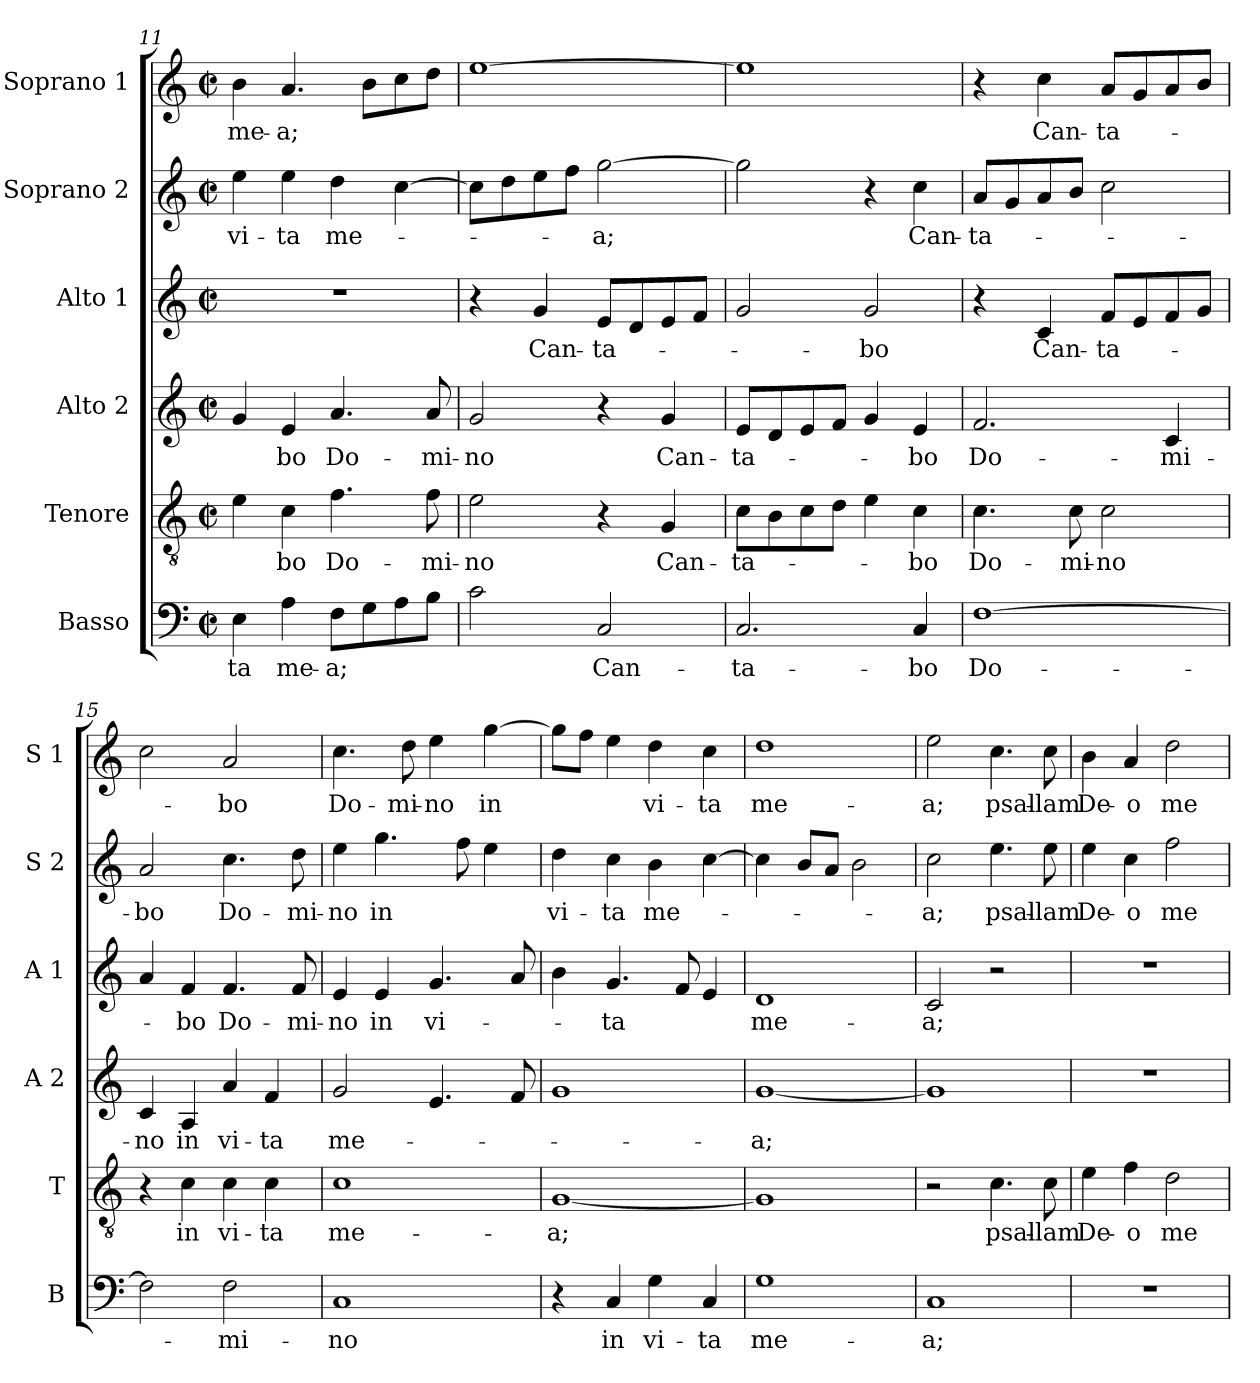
**kern	**text	**kern	**text	**kern	**text	**kern	**text	**kern	**text	**kern	**text
*part6	*part6	*part5	*part5	*part4	*part4	*part3	*part3	*part2	*part2	*part1	*part1
*staff6	*staff6	*staff5	*staff5	*staff4	*staff4	*staff3	*staff3	*staff2	*staff2	*staff1	*staff1
*I"Basso	*	*I"Tenore	*	*I"Alto 2	*	*I"Alto 1	*	*I"Soprano 2	*	*I"Soprano 1	*
*I'B	*	*I'T	*	*I'A 2	*	*I'A 1	*	*I'S 2	*	*I'S 1	*
!!LO:PB:g=z
*clefF4	*	*clefGv2	*	*clefG2	*	*clefG2	*	*clefG2	*	*clefG2	*
*k[]	*	*k[]	*	*k[]	*	*k[]	*	*k[]	*	*k[]	*
*C:	*	*C:	*	*C:	*	*C:	*	*C:	*	*C:	*
*M2/2	*	*M2/2	*	*M2/2	*	*M2/2	*	*M2/2	*	*M2/2	*
*met(c|)	*	*met(c|)	*	*met(c|)	*	*met(c|)	*	*met(c|)	*	*met(c|)	*
=11	=11	=11	=11	=11	=11	=11	=11	=11	=11	=11	=11
4E\	-ta	4e\	.	4g/	.	1r	.	4ee\	vi-	4b\	me-
4A\	me-	4c\	-bo	4e/	-bo	.	.	4ee\	-ta	4.a/	-a;
8F\L	-a;	4.f\	Do-	4.a/	Do-	.	.	4dd\	me-	.	.
8G\	.	.	.	.	.	.	.	.	.	8b\L	.
8A\	.	.	.	.	.	.	.	[4cc\	.	8cc\	.
8B\J	.	8f\	-mi-	8a/	-mi-	.	.	.	.	8dd\J	.
=12	=12	=12	=12	=12	=12	=12	=12	=12	=12	=12	=12
2c\	.	2e\	-no	2g/	-no	4r	.	8cc\L]	.	[1ee	.
.	.	.	.	.	.	.	.	8dd\	.	.	.
.	.	.	.	.	.	4g/	Can-	8ee\	.	.	.
.	.	.	.	.	.	.	.	8ff\J	.	.	.
2C/	Can-	4r	.	4r	.	8e/L	-ta-	[2gg\	-a;	.	.
.	.	.	.	.	.	8d/	.	.	.	.	.
.	.	4G/	Can-	4g/	Can-	8e/	.	.	.	.	.
.	.	.	.	.	.	8f/J	.	.	.	.	.
=13	=13	=13	=13	=13	=13	=13	=13	=13	=13	=13	=13
2.C/	-ta-	8c\L	-ta-	8e/L	-ta-	2g/	.	2gg\]	.	1ee]	.
.	.	8B\	.	8d/	.	.	.	.	.	.	.
.	.	8c\	.	8e/	.	.	.	.	.	.	.
.	.	8d\J	.	8f/J	.	.	.	.	.	.	.
.	.	4e\	.	4g/	.	2g/	-bo	4r	.	.	.
4C/	-bo	4c\	-bo	4e/	-bo	.	.	4cc\	Can-	.	.
=14	=14	=14	=14	=14	=14	=14	=14	=14	=14	=14	=14
[1F	Do-	4.c\	Do-	2.f/	Do-	4r	.	8a/L	-ta-	4r	.
.	.	.	.	.	.	.	.	8g/	.	.	.
.	.	.	.	.	.	4c/	Can-	8a/	.	4cc\	Can-
.	.	8c\	-mi-	.	.	.	.	8b/J	.	.	.
.	.	2c\	-no	.	.	8f/L	-ta-	2cc\	.	8a/L	-ta-
.	.	.	.	.	.	8e/	.	.	.	8g/	.
.	.	.	.	4c/	-mi-	8f/	.	.	.	8a/	.
.	.	.	.	.	.	8g/J	.	.	.	8b/J	.
=15	=15	=15	=15	=15	=15	=15	=15	=15	=15	=15	=15
2F\]	.	4r	.	4c/	-no	4a/	.	2a/	-bo	2cc\	.
.	.	4c\	in	4A/	in	4f/	-bo	.	.	.	.
2F\	-mi-	4c\	vi-	4a/	vi-	4.f/	Do-	4.cc\	Do-	2a/	-bo
.	.	4c\	-ta	4f/	-ta	.	.	.	.	.	.
.	.	.	.	.	.	8f/	-mi-	8dd\	-mi-	.	.
!!LO:LB:g=z
=16	=16	=16	=16	=16	=16	=16	=16	=16	=16	=16	=16
1C	-no	1c	me-	2g/	me-	4e/	-no	4ee\	-no	4.cc\	Do-
.	.	.	.	.	.	4e/	in	4.gg\	in	.	.
.	.	.	.	.	.	.	.	.	.	8dd\	-mi-
.	.	.	.	4.e/	.	4.g/	vi-	.	.	4ee\	-no
.	.	.	.	.	.	.	.	8ff\	.	.	.
.	.	.	.	.	.	.	.	4ee\	.	[4gg\	in
.	.	.	.	8f/	.	8a/	.	.	.	.	.
=17	=17	=17	=17	=17	=17	=17	=17	=17	=17	=17	=17
4r	.	[1G	-a;	1g	.	4b\	.	4dd\	vi-	8gg\L]	.
.	.	.	.	.	.	.	.	.	.	8ff\J	.
4C/	in	.	.	.	.	4.g/	-ta	4cc\	-ta	4ee\	.
4G\	vi-	.	.	.	.	.	.	4b\	me-	4dd\	vi-
.	.	.	.	.	.	8f/	.	.	.	.	.
4C/	-ta	.	.	.	.	4e/	.	[4cc\	.	4cc\	-ta
=18	=18	=18	=18	=18	=18	=18	=18	=18	=18	=18	=18
1G	me-	1G]	.	[1g	-a;	1d	me-	4cc\]	.	1dd	me-
.	.	.	.	.	.	.	.	8b/L	.	.	.
.	.	.	.	.	.	.	.	8a/J	.	.	.
.	.	.	.	.	.	.	.	2b\	.	.	.
=19	=19	=19	=19	=19	=19	=19	=19	=19	=19	=19	=19
1C	-a;	2r	.	1g]	.	2c/	-a;	2cc\	-a;	2ee\	-a;
.	.	4.c\	psal-	.	.	2r	.	4.ee\	psal-	4.cc\	psal-
.	.	8c\	-lam	.	.	.	.	8ee\	-lam	8cc\	-lam
=20	=20	=20	=20	=20	=20	=20	=20	=20	=20	=20	=20
1r	.	4e\	De-	1r	.	1r	.	4ee\	De-	4b\	De-
.	.	4f\	-o	.	.	.	.	4cc\	-o	4a/	-o
.	.	2d\	me-	.	.	.	.	2ff\	me-	2dd\	me-
=	=	=	=	=	=	=	=	=	=	=	=
*-	*-	*-	*-	*-	*-	*-	*-	*-	*-	*-	*-
